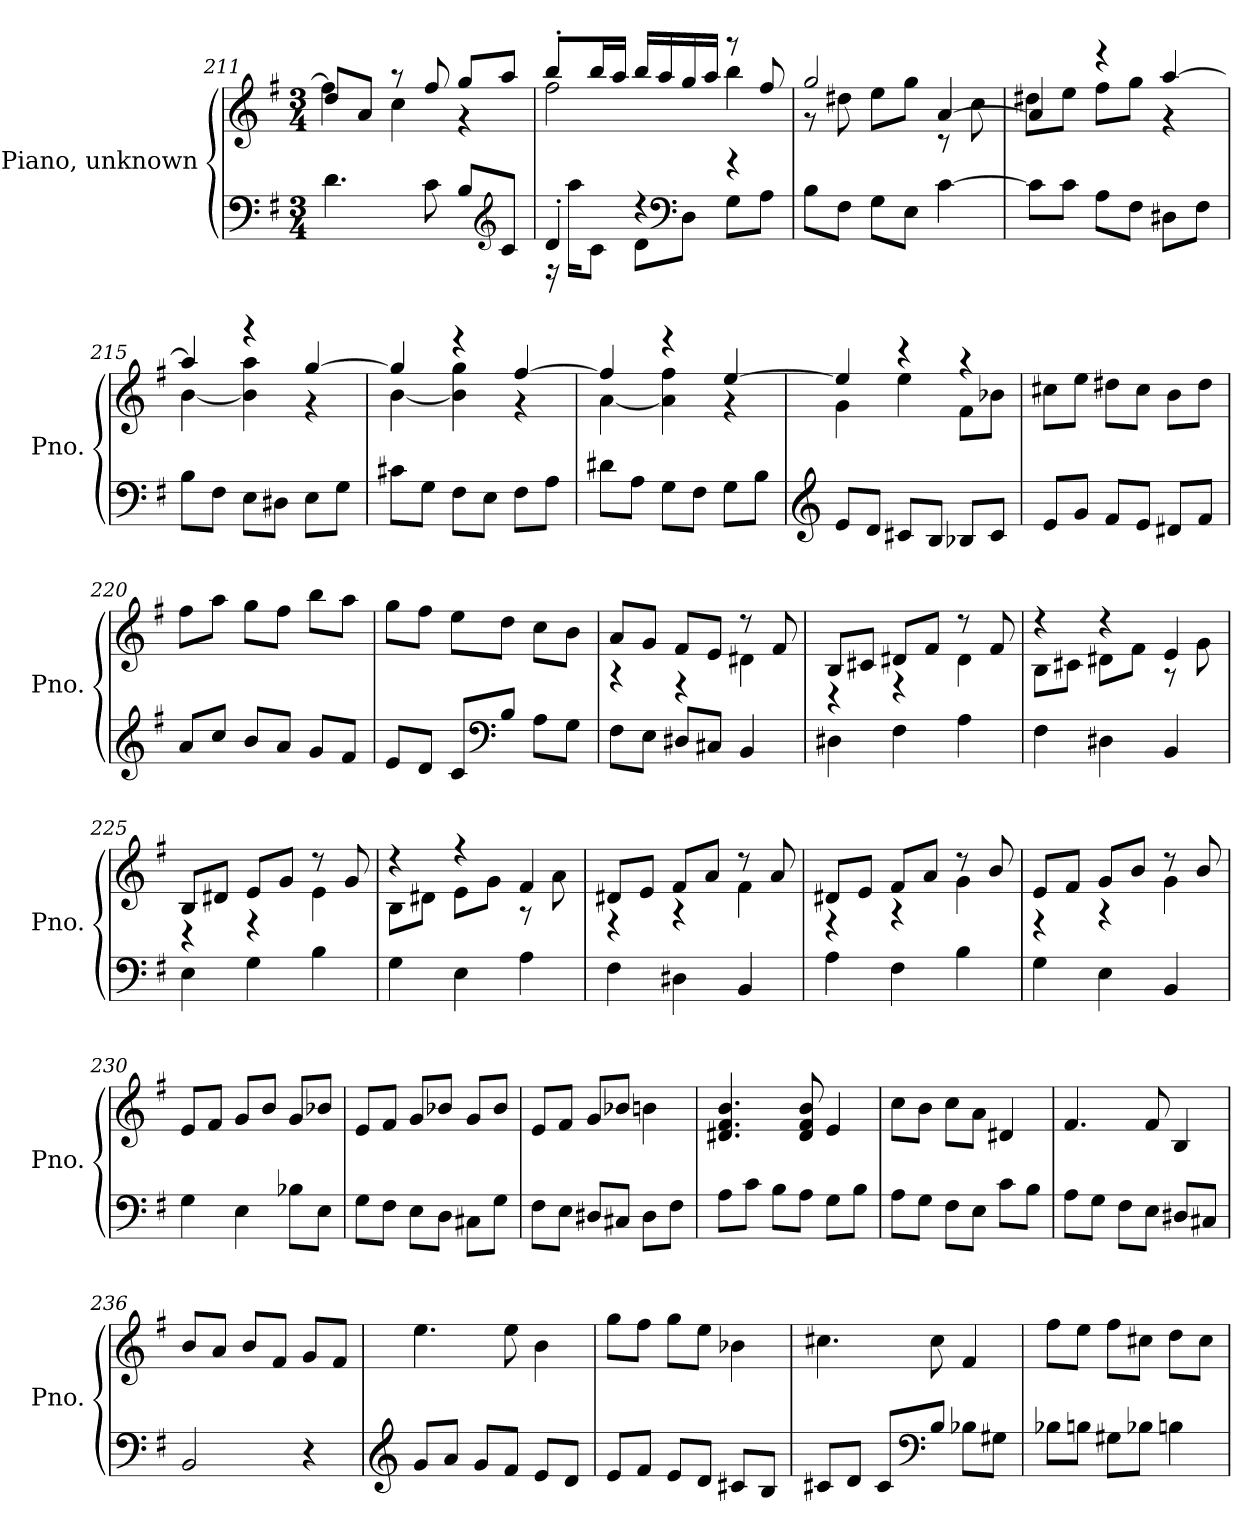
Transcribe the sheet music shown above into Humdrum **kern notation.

**kern	**kern
*part1	*part1
*staff2	*staff1
*I"Piano, unknown	*
*I'Pno.	*
!!LO:LB:g=z
*clefF4	*clefG2
*k[f#]	*k[f#]
*M3/4	*M3/4
=211	=211
*	*^
4.d\	8dd/L	4ff#\]
.	8a/J	.
.	8r	4cc\
8c\	8ff#/	.
8B/L	8gg/L	4r
*clefG2	*	*
8c/J	8aa/J	.
=212	=212	=212
*^	*	*
4d'/	16r	8bb'/L	2ff#\
.	16aa\KL	.	.
.	8c\J	16bb/L	.
.	.	16aa/JJ	.
4r	8d\L	16bb/LL	.
.	.	16aa/	.
*clefF4	*	*	*
.	8D\J	16gg/	.
.	.	16aa/JJ	.
4r	8G\L	8r	4bb\
.	8A\J	8ff#/	.
*v	*v	*	*
=213	=213	=213
8B\L	2gg/	8r
8F#\J	.	8dd#X\
8G\L	.	8ee\L
8E\J	.	8gg\J
[4c\	[4a/	8r
.	.	8cc\
=214	=214	=214
8c\L]	4a/]	8dd#X\L
8c\J	.	8ee\J
8A\L	4r	8ff#\L
8F#\J	.	8gg\J
8D#X\L	[4aa/	4r
8F#\J	.	.
!!LO:LB:g=z	!!
=215	=215	=215
8B\L	4aa/]	[4b\
8F#\J	.	.
8E\L	4r	4b\] 4aa\
8D#X\J	.	.
8E\L	[4gg/	4r
8G\J	.	.
=216	=216	=216
8c#X\L	4gg/]	[4b\
8G\J	.	.
8F#\L	4r	4b\] 4gg\
8E\J	.	.
8F#\L	[4ff#/	4r
8A\J	.	.
=217	=217	=217
8d#X\L	4ff#/]	[4a\
8A\J	.	.
8G\L	4r	4a\] 4ff#\
8F#\J	.	.
8G\L	[4ee/	4r
8B\J	.	.
=218	=218	=218
*clefG2	*	*
8e/L	4ee/]	4g\
8d/J	.	.
8c#X/L	4r	4ee\
8B/J	.	.
8B-X/L	4r	8f#\L
8c#/J	.	8b-X\J
*	*v	*v
=219	=219
8e/L	8cc#X\L
8g/J	8ee\J
8f#/L	8dd#X\L
8e/J	8cc#\J
8d#X/L	8b\L
8f#/J	8dd#\J
!!LO:LB:g=z
=220	=220
8a/L	8ff#\L
8cc/J	8aa\J
8b/L	8gg\L
8a/J	8ff#\J
8g/L	8bb\L
8f#/J	8aa\J
=221	=221
8e/L	8gg\L
8d/J	8ff#\J
8c/L	8ee\L
*clefF4	*
8B/J	8dd\J
8A\L	8cc\L
8G\J	8b\J
=222	=222
*	*^
8F#\L	8a/L	4r
8E\J	8g/J	.
8D#X/L	8f#/L	4r
8C#X/J	8e/J	.
4BB/	8r	4d#X\
.	8f#/	.
=223	=223	=223
4D#X\	8B/L	4r
.	8c#X/J	.
4F#\	8d#X/L	4r
.	8f#/J	.
4A\	8r	4d#\
.	8f#/	.
=224	=224	=224
4F#\	4r	8B\L
.	.	8c#X\J
4D#X\	4r	8d#X\L
.	.	8f#\J
4BB/	4e/	8r
.	.	8g\
!!LO:PB:g=z	!!
=225	=225	=225
4E\	8B/L	4r
.	8d#X/J	.
4G\	8e/L	4r
.	8g/J	.
4B\	8r	4e\
.	8g/	.
=226	=226	=226
4G\	4r	8B\L
.	.	8d#X\J
4E\	4r	8e\L
.	.	8g\J
4A\	4f#/	8r
.	.	8a\
=227	=227	=227
4F#\	8d#X/L	4r
.	8e/J	.
4D#X\	8f#/L	4r
.	8a/J	.
4BB/	8r	4f#\
.	8a/	.
=228	=228	=228
4A\	8d#X/L	4r
.	8e/J	.
4F#\	8f#/L	4r
.	8a/J	.
4B\	8r	4g\
.	8b/	.
=229	=229	=229
4G\	8e/L	4r
.	8f#/J	.
4E\	8g/L	4r
.	8b/J	.
4BB/	8r	4g\
.	8b/	.
*	*v	*v
!!LO:LB:g=z
=230	=230
4G\	8e/L
.	8f#/J
4E\	8g/L
.	8b/J
8B-X\L	8g/L
8E\J	8b-X/J
=231	=231
8G\L	8e/L
8F#\J	8f#/J
8E\L	8g/L
8D\J	8b-X/J
8C#X\L	8g/L
8G\J	8b-/J
=232	=232
8F#\L	8e/L
8E\J	8f#/J
8D#X/L	8g/L
8C#X/J	8b-X/J
8D#\L	4bn\
8F#\J	.
=233	=233
8A\L	4.d#X/ 4.f#/ 4.b/
8c\J	.
8B\L	.
8A\J	8d#/ 8f#/ 8b/
8G\L	4e/
8B\J	.
=234	=234
8A\L	8cc\L
8G\J	8b\J
8F#\L	8cc\L
8E\J	8a\J
8c\L	4d#X/
8B\J	.
!!LO:LB:g=z
=235	=235
8A\L	4.f#/
8G\J	.
8F#\L	.
8E\J	8f#/
8D#X/L	4B/
8C#X/J	.
=236	=236
2BB/	8b/L
.	8a/J
.	8b/L
.	8f#/J
4r	8g/L
.	8f#/J
=237	=237
*clefG2	*
8g/L	4.ee\
8a/J	.
8g/L	.
8f#/J	8ee\
8e/L	4b\
8d/J	.
=238	=238
8e/L	8gg\L
8f#/J	8ff#\J
8e/L	8gg\L
8d/J	8ee\J
8c#X/L	4b-X\
8B/J	.
=239	=239
8c#X/L	4.cc#X\
8d/J	.
8c#/L	.
*clefF4	*
8B/J	8cc#\
8B-X\L	4f#/
8G#X\J	.
!!LO:LB:g=z
=240	=240
8B-X\L	8ff#\L
8Bn\J	8ee\J
8G#X\L	8ff#\L
8B-X\J	8cc#X\J
4Bn\	8dd\L
.	8cc#\J
=	=
*-	*-
